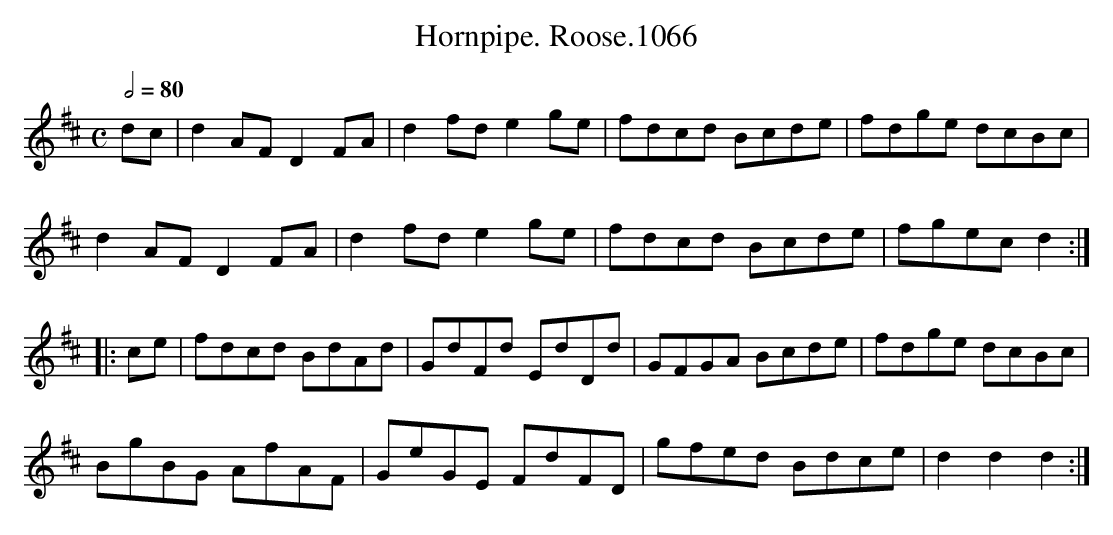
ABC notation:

X:1
T:Hornpipe. Roose.1066
M:C
L:1/8
Q:1/2=80
K:D
dc|d2AF D2FA | d2fde2ge | fdcd Bcde | fdge dcBc |
d2AF D2FA | d2fde2ge |  fdcd Bcde | fgecd2:|
|:ce|fdcd BdAd | GdFd EdDd | GFGA Bcde | fdge dcBc |
BgBG AfAF | GeGE FdFD | gfed Bdce | d2d2d2:|
